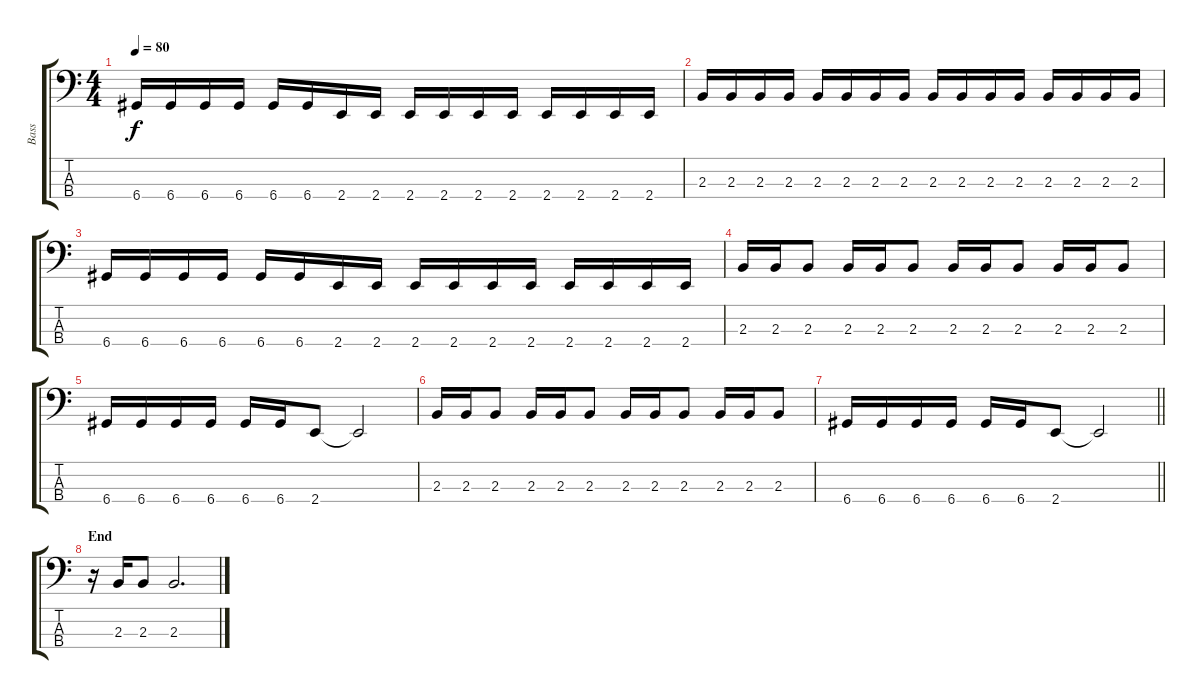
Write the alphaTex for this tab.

\track ("Bass" "Bass") {instrument electricbassfinger}
\staff {score tabs}
\tuning (G2 D2 A1 D1) {hide}
\ts (4 4)
\tempo 80
\clef f4
\ks c
6.4.16{dy f} 6.4.16 6.4.16 6.4.16 6.4.16 6.4.16 2.4.16 2.4.16 2.4.16 2.4.16 2.4.16 2.4.16 2.4.16 2.4.16 2.4.16 2.4.16 |
2.3.16 2.3.16 2.3.16 2.3.16 2.3.16 2.3.16 2.3.16 2.3.16 2.3.16 2.3.16 2.3.16 2.3.16 2.3.16 2.3.16 2.3.16 2.3.16 |
6.4.16 6.4.16 6.4.16 6.4.16 6.4.16 6.4.16 2.4.16 2.4.16 2.4.16 2.4.16 2.4.16 2.4.16 2.4.16 2.4.16 2.4.16 2.4.16 |
2.3.16 2.3.16 2.3.8 2.3.16 2.3.16 2.3.8 2.3.16 2.3.16 2.3.8 2.3.16 2.3.16 2.3.8 |
6.4.16 6.4.16 6.4.16 6.4.16 6.4.16 6.4.16 2.4.8 2.4{t}.2 |
2.3.16 2.3.16 2.3.8 2.3.16 2.3.16 2.3.8 2.3.16 2.3.16 2.3.8 2.3.16 2.3.16 2.3.8 |
\barLineRight lightlight
6.4.16 6.4.16 6.4.16 6.4.16 6.4.16 6.4.16 2.4.8 2.4{t}.2 |
\section ("" "End")
r.16 2.3.16 2.3.8 2.3.2{d}
